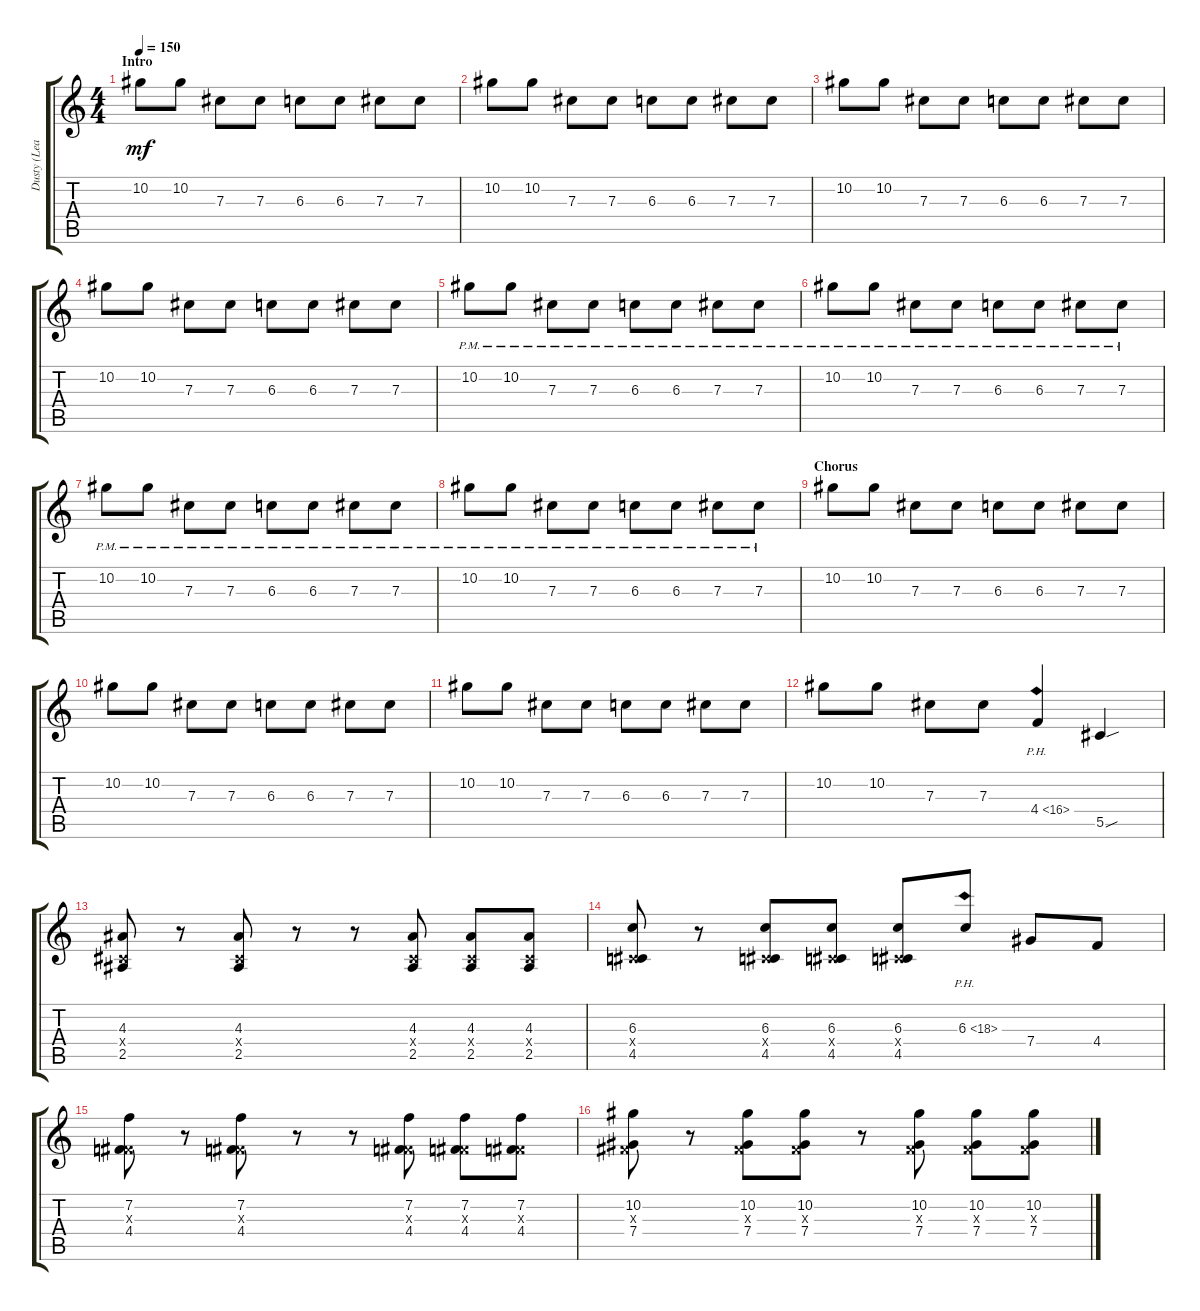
\track ("Dusty (Lead)" "Dusty (Lea") {instrument distortionguitar}
\staff {score tabs}
\tuning (Eb4 Bb3 Gb3 Db3 Ab2 Db2) {hide}
\ts (4 4)
\section ("" "Intro")
\tempo 150
\clef g2
\ks c
10.2.8{dy mf instrument distortionguitar} 10.2.8 7.3.8 7.3.8 6.3.8 6.3.8 7.3.8 7.3.8 |
10.2.8 10.2.8 7.3.8 7.3.8 6.3.8 6.3.8 7.3.8 7.3.8 |
10.2.8 10.2.8 7.3.8 7.3.8 6.3.8 6.3.8 7.3.8 7.3.8 |
10.2.8 10.2.8 7.3.8 7.3.8 6.3.8 6.3.8 7.3.8 7.3.8 |
10.2{pm}.8 10.2{pm}.8 7.3{pm}.8 7.3{pm}.8 6.3{pm}.8 6.3{pm}.8 7.3{pm}.8 7.3{pm}.8 |
10.2{pm}.8 10.2{pm}.8 7.3{pm}.8 7.3{pm}.8 6.3{pm}.8 6.3{pm}.8 7.3{pm}.8 7.3{pm}.8 |
10.2{pm}.8 10.2{pm}.8 7.3{pm}.8 7.3{pm}.8 6.3{pm}.8 6.3{pm}.8 7.3{pm}.8 7.3{pm}.8 |
10.2{pm}.8 10.2{pm}.8 7.3{pm}.8 7.3{pm}.8 6.3{pm}.8 6.3{pm}.8 7.3{pm}.8 7.3{pm}.8 |
\section ("" "Chorus")
10.2.8 10.2.8 7.3.8 7.3.8 6.3.8 6.3.8 7.3.8 7.3.8 |
10.2.8 10.2.8 7.3.8 7.3.8 6.3.8 6.3.8 7.3.8 7.3.8 |
10.2.8 10.2.8 7.3.8 7.3.8 6.3.8 6.3.8 7.3.8 7.3.8 |
10.2.8 10.2.8 7.3.8 7.3.8 4.4{ph 12}.4 5.5{sou}.4 |
(4.3 0.4{x} 2.5).8 r.8 (4.3 0.4{x} 2.5).8 r.8 r.8 (4.3 0.4{x} 2.5).8 (4.3 0.4{x} 2.5).8 (4.3 0.4{x} 2.5).8 |
(6.3 0.4{x} 4.5).8 r.8 (6.3 0.4{x} 4.5).8 (6.3 0.4{x} 4.5).8 (6.3 0.4{x} 4.5).8 6.3{ph 12}.8 7.4.8 4.4.8 |
(7.2 0.3{x} 4.4).8 r.8 (7.2 0.3{x} 4.4).8 r.8 r.8 (7.2 0.3{x} 4.4).8 (7.2 0.3{x} 4.4).8 (7.2 0.3{x} 4.4).8 |
(10.2 0.3{x} 7.4).8 r.8 (10.2 0.3{x} 7.4).8 (10.2 0.3{x} 7.4).8 r.8 (10.2 0.3{x} 7.4).8 (10.2 0.3{x} 7.4).8 (10.2 0.3{x} 7.4).8
